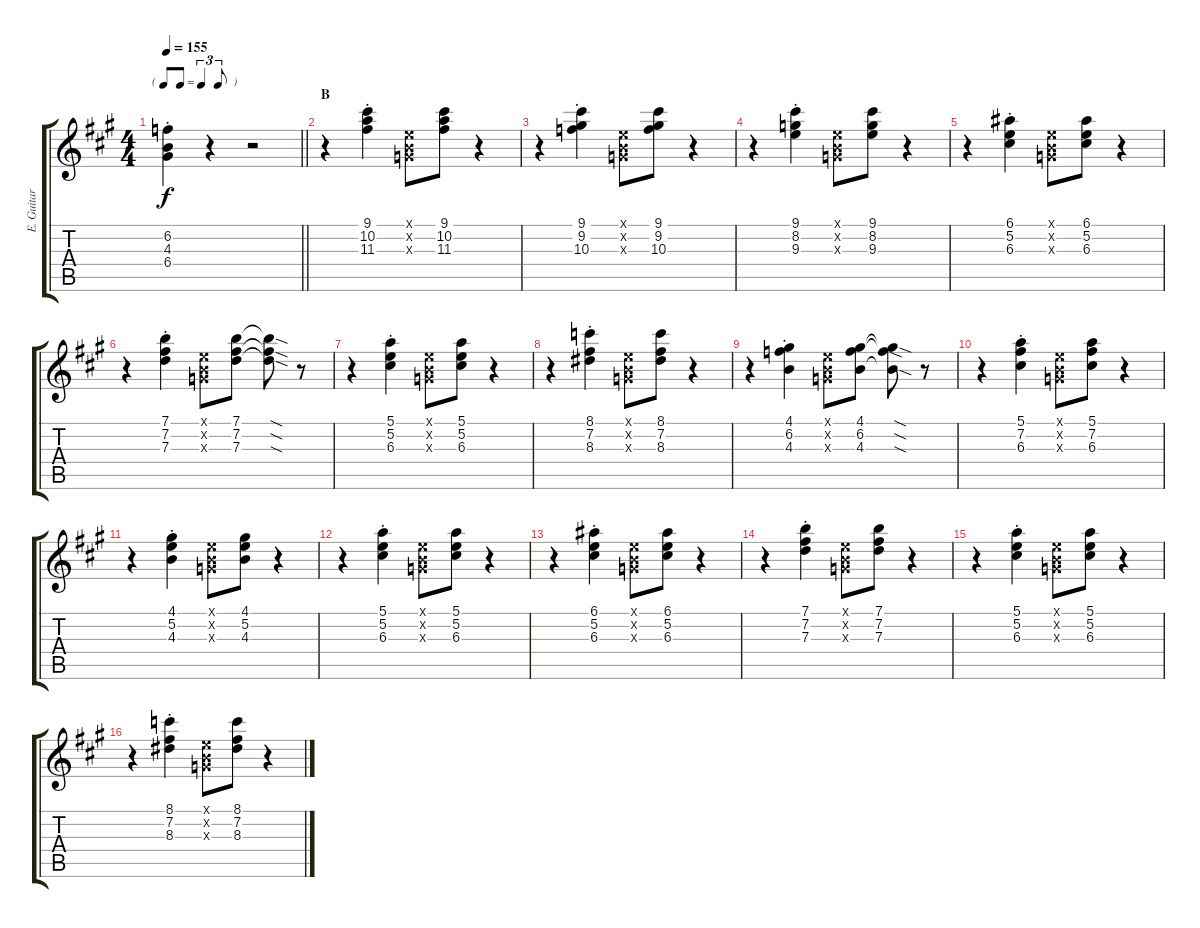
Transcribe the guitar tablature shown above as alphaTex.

\track ("E. Guitar I" "E. Guitar ") {instrument electricguitarjazz}
\staff {score tabs}
\tuning (E4 B3 G3 D3 A2 E2) {hide}
\ts (4 4)
\tf triplet8th
\tempo 155
\clef g2
\barLineRight lightlight
\ks a
(6.2{st} 4.3{st} 6.4{st}).4{dy f} r.4 r.2 |
\section ("" "B")
r.4 (9.1{st} 10.2{st} 11.3{st}).4 (0.1{x} 0.2{x} 0.3{x}).8 (9.1 10.2 11.3).8 r.4 |
r.4 (9.1{st} 9.2{st} 10.3{st}).4 (0.1{x} 0.2{x} 0.3{x}).8 (9.1 9.2 10.3).8 r.4 |
r.4 (9.1{st} 8.2{st} 9.3{st}).4 (0.1{x} 0.2{x} 0.3{x}).8 (9.1 8.2 9.3).8 r.4 |
r.4 (6.1{st} 5.2{st} 6.3{st}).4 (0.1{x} 0.2{x} 0.3{x}).8 (6.1 5.2 6.3).8 r.4 |
r.4 (7.1{st} 7.2{st} 7.3{st}).4 (0.1{x} 0.2{x} 0.3{x}).8 (7.1 7.2 7.3).8 (7.1{sod t} 7.2{sod t} 7.3{sod t}).8 r.8 |
r.4 (5.1{st} 5.2{st} 6.3{st}).4 (0.1{x} 0.2{x} 0.3{x}).8 (5.1 5.2 6.3).8 r.4 |
r.4 (8.1{st} 7.2{st} 8.3{st}).4 (0.1{x} 0.2{x} 0.3{x}).8 (8.1 7.2 8.3).8 r.4 |
r.4 (4.1{st} 6.2{st} 4.3{st}).4 (0.1{x} 0.2{x} 0.3{x}).8 (4.1 6.2 4.3).8 (4.1{sod t} 6.2{sod t} 4.3{sod t}).8 r.8 |
r.4 (5.1{st} 7.2{st} 6.3{st}).4 (0.1{x} 0.2{x} 0.3{x}).8 (5.1 7.2 6.3).8 r.4 |
r.4 (4.1{st} 5.2{st} 4.3{st}).4 (0.1{x} 0.2{x} 0.3{x}).8 (4.1 5.2 4.3).8 r.4 |
r.4 (5.1{st} 5.2{st} 6.3{st}).4 (0.1{x} 0.2{x} 0.3{x}).8 (5.1 5.2 6.3).8 r.4 |
r.4 (6.1{st} 5.2{st} 6.3{st}).4 (0.1{x} 0.2{x} 0.3{x}).8 (6.1 5.2 6.3).8 r.4 |
r.4 (7.1{st} 7.2{st} 7.3{st}).4 (0.1{x} 0.2{x} 0.3{x}).8 (7.1 7.2 7.3).8 r.4 |
r.4 (5.1{st} 5.2{st} 6.3{st}).4 (0.1{x} 0.2{x} 0.3{x}).8 (5.1 5.2 6.3).8 r.4 |
r.4 (8.1{st} 7.2{st} 8.3{st}).4 (0.1{x} 0.2{x} 0.3{x}).8 (8.1 7.2 8.3).8 r.4
